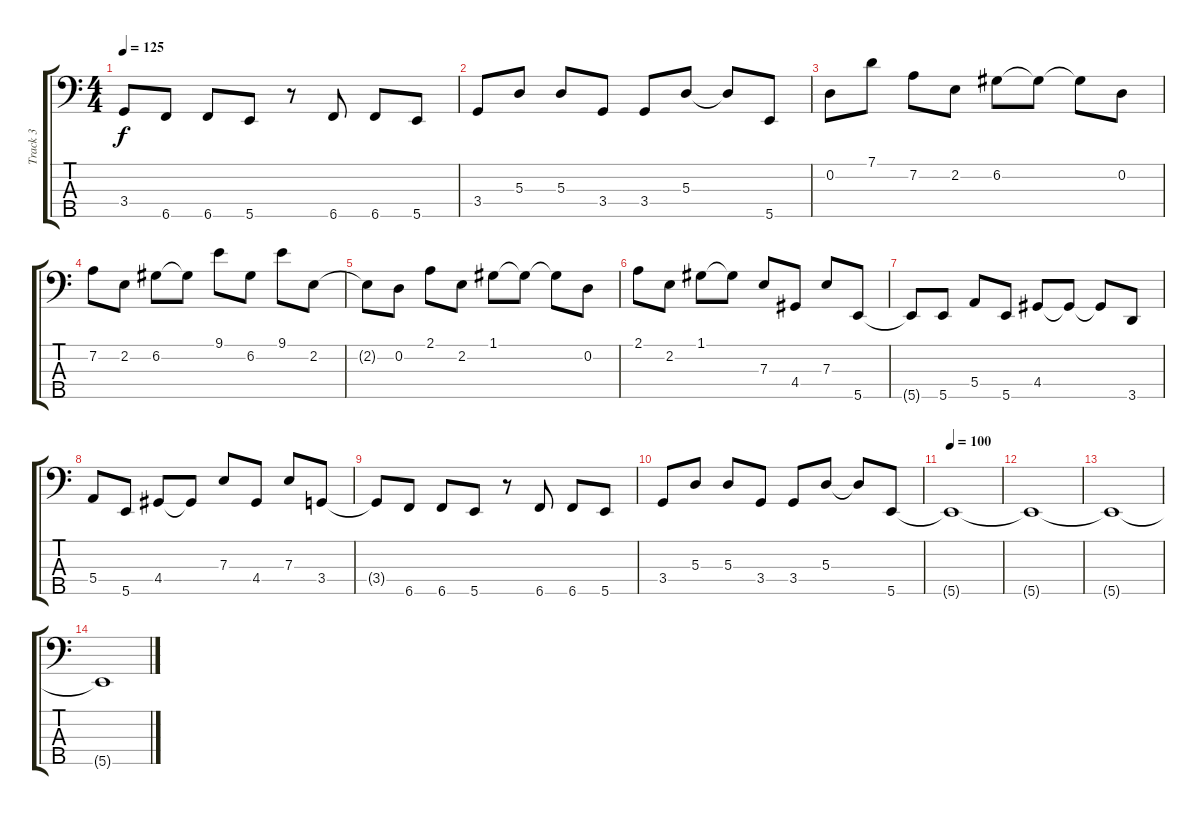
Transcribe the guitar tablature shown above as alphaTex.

\track ("Track 3" "Track 3") {instrument electricbassfinger}
\staff {score tabs}
\tuning (G2 D2 A1 E1 B0) {hide}
\ts (4 4)
\tempo 125
\clef f4
\ks c
3.4{t}.8{dy f} 6.5.8 6.5.8 5.5.8 r.8 6.5.8 6.5.8 5.5.8 |
3.4.8 5.3.8 5.3.8 3.4.8 3.4.8 5.3.8 5.3{t}.8 5.5.8 |
0.2.8 7.1.8 7.2.8 2.2.8 6.2.8 6.2{t}.8 6.2{t}.8 0.2.8 |
7.2.8 2.2.8 6.2.8 6.2{t}.8 9.1.8 6.2.8 9.1.8 2.2.8 |
2.2{t}.8 0.2.8 2.1.8 2.2.8 1.1.8 1.1{t}.8 1.1{t}.8 0.2.8 |
2.1.8 2.2.8 1.1.8 1.1{t}.8 7.3.8 4.4.8 7.3.8 5.5.8 |
5.5{t}.8 5.5.8 5.4.8 5.5.8 4.4.8 4.4{t}.8 4.4{t}.8 3.5.8 |
5.4.8 5.5.8 4.4.8 4.4{t}.8 7.3.8 4.4.8 7.3.8 3.4.8 |
3.4{t}.8 6.5.8 6.5.8 5.5.8 r.8 6.5.8 6.5.8 5.5.8 |
3.4.8 5.3.8 5.3.8 3.4.8 3.4.8 5.3.8 5.3{t}.8 5.5.8 |
\tempo 100
5.5{t}.1 |
5.5{t}.1 |
5.5{t}.1 |
5.5{t}.1
